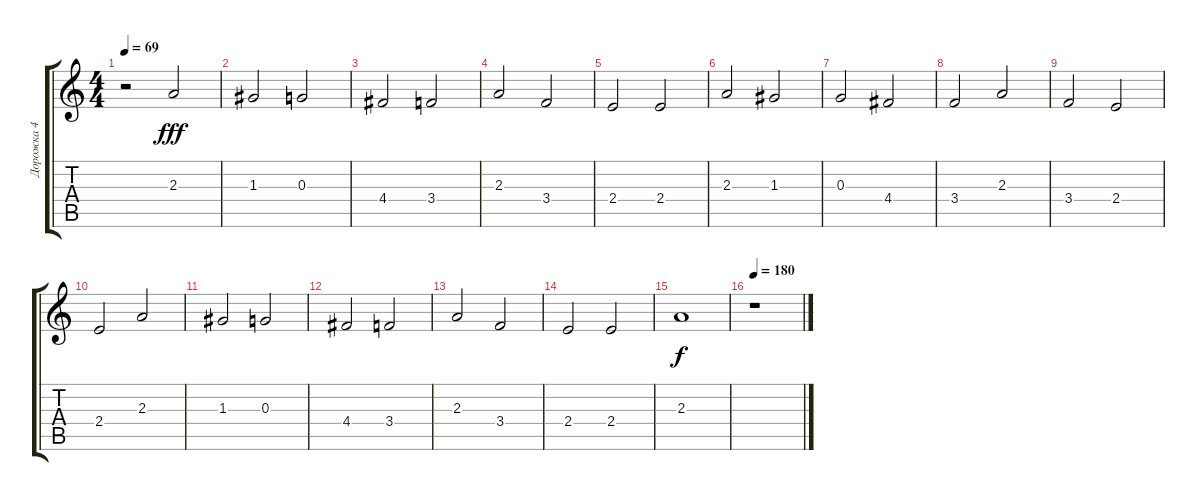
\track ("Дорожка 4" "Дорожка 4") {instrument contrabass}
\staff {score tabs}
\tuning (E4 B3 G3 D3 A2 E2) {hide}
\ts (4 4)
\tempo 69
\clef g2
\ks c
r.2{dy fff} 2.3.2 |
1.3.2 0.3.2 |
4.4.2 3.4.2 |
2.3.2 3.4.2 |
2.4.2 2.4.2 |
2.3.2 1.3.2 |
0.3.2 4.4.2 |
3.4.2 2.3.2 |
3.4.2 2.4.2 |
2.4.2 2.3.2 |
1.3.2 0.3.2 |
4.4.2 3.4.2 |
2.3.2 3.4.2 |
2.4.2 2.4.2 |
2.3.1{dy f} |
\tempo 180
r.1
